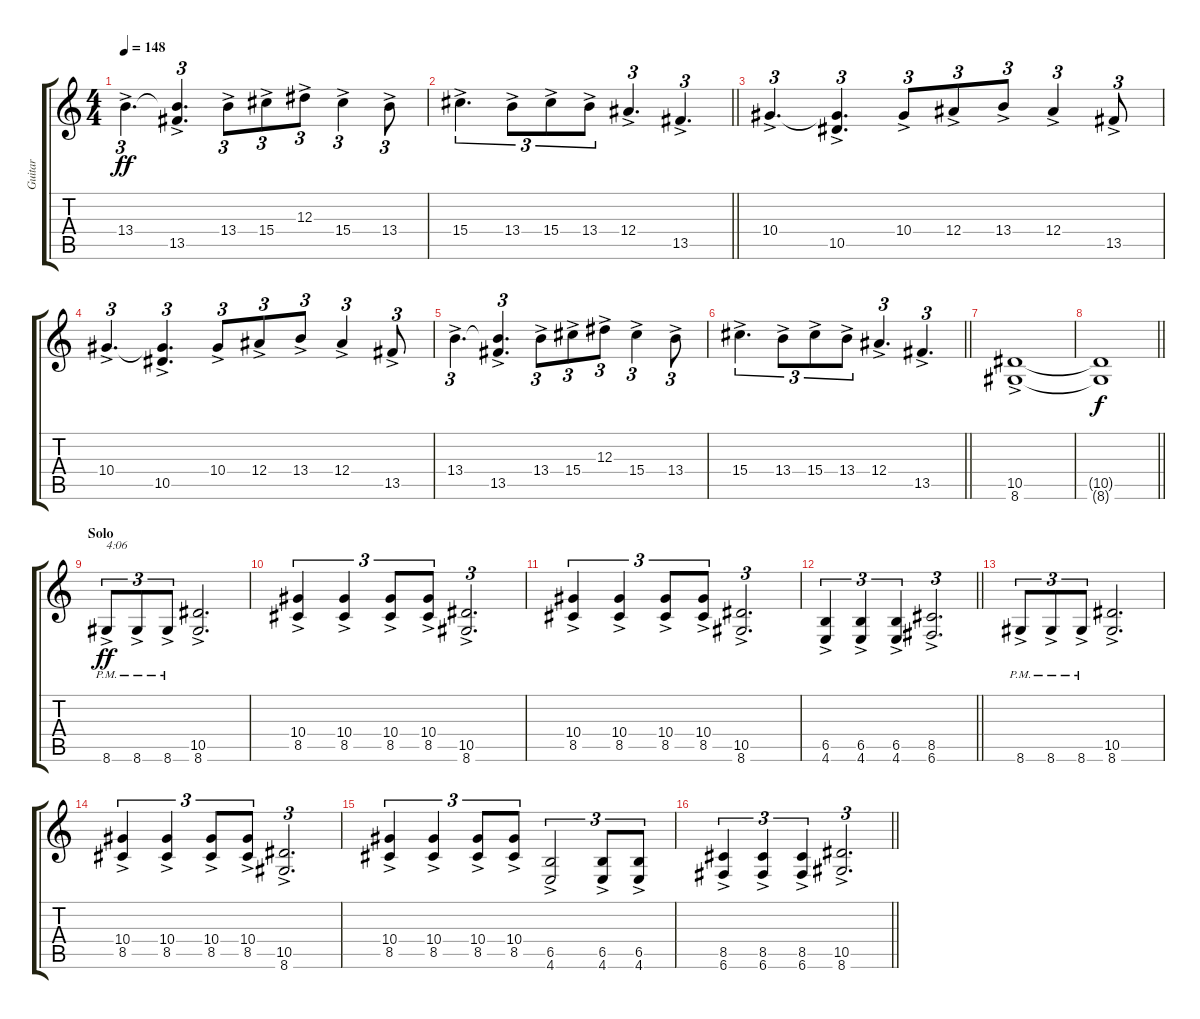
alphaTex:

\track ("Guitar" "Guitar") {instrument distortionguitar}
\staff {score tabs}
\tuning (C4 G3 Eb3 Bb2 F2 C2) {hide}
\ts (4 4)
\tempo 148
\clef g2
\ks c
13.4{ac}.4{d tu (3 2) dy ff} (13.4{t} 13.5{ac}).4{d tu (3 2)} 13.4{ac}.8{tu (3 2)} 15.4{ac}.8{tu (3 2)} 12.3{ac}.8{tu (3 2)} 15.4{ac}.4{tu (3 2)} 13.4{ac}.8{tu (3 2)} |
\barLineRight lightlight
15.4{ac}.4{d tu (3 2)} 13.4{ac}.8{tu (3 2)} 15.4{ac}.8{tu (3 2)} 13.4{ac}.8{tu (3 2)} 12.4{ac}.4{d tu (3 2)} 13.5{ac}.4{d tu (3 2)} |
\section ("" "")
10.4{ac}.4{d tu (3 2)} (10.4{t} 10.5{ac}).4{d tu (3 2)} 10.4{ac}.8{tu (3 2)} 12.4{ac}.8{tu (3 2)} 13.4{ac}.8{tu (3 2)} 12.4{ac}.4{tu (3 2)} 13.5{ac}.8{tu (3 2)} |
10.4{ac}.4{d tu (3 2)} (10.4{t} 10.5{ac}).4{d tu (3 2)} 10.4{ac}.8{tu (3 2)} 12.4{ac}.8{tu (3 2)} 13.4{ac}.8{tu (3 2)} 12.4{ac}.4{tu (3 2)} 13.5{ac}.8{tu (3 2)} |
13.4{ac}.4{d tu (3 2)} (13.4{t} 13.5{ac}).4{d tu (3 2)} 13.4{ac}.8{tu (3 2)} 15.4{ac}.8{tu (3 2)} 12.3{ac}.8{tu (3 2)} 15.4{ac}.4{tu (3 2)} 13.4{ac}.8{tu (3 2)} |
\barLineRight lightlight
15.4{ac}.4{d tu (3 2)} 13.4{ac}.8{tu (3 2)} 15.4{ac}.8{tu (3 2)} 13.4{ac}.8{tu (3 2)} 12.4{ac}.4{d tu (3 2)} 13.5{ac}.4{d tu (3 2)} |
\section ("" "")
(10.5{ac} 8.6{ac}).1 |
\barLineRight lightlight
(10.5{t} 8.6{t}).1{dy f} |
\section ("" "Solo")
8.6{ac pm}.8{tu (3 2) txt "4:06" dy ff} 8.6{ac pm}.8{tu (3 2)} 8.6{ac pm}.8{tu (3 2)} (10.5{ac} 8.6{ac}).2{d} |
(10.4{ac} 8.5{ac}).4{tu (3 2)} (10.4{ac} 8.5{ac}).4{tu (3 2)} (10.4{ac} 8.5{ac}).8{tu (3 2)} (10.4{ac} 8.5{ac}).8{tu (3 2)} (10.5{ac} 8.6{ac}).2{d tu (3 2)} |
(10.4{ac} 8.5{ac}).4{tu (3 2)} (10.4{ac} 8.5{ac}).4{tu (3 2)} (10.4{ac} 8.5{ac}).8{tu (3 2)} (10.4{ac} 8.5{ac}).8{tu (3 2)} (10.5{ac} 8.6{ac}).2{d tu (3 2)} |
\barLineRight lightlight
(6.5{ac} 4.6{ac}).4{tu (3 2)} (6.5{ac} 4.6{ac}).4{tu (3 2)} (6.5{ac} 4.6{ac}).4{tu (3 2)} (8.5{ac} 6.6{ac}).2{d tu (3 2)} |
\section ("" "")
8.6{ac pm}.8{tu (3 2)} 8.6{ac pm}.8{tu (3 2)} 8.6{ac pm}.8{tu (3 2)} (10.5{ac} 8.6{ac}).2{d} |
(10.4{ac} 8.5{ac}).4{tu (3 2)} (10.4{ac} 8.5{ac}).4{tu (3 2)} (10.4{ac} 8.5{ac}).8{tu (3 2)} (10.4{ac} 8.5{ac}).8{tu (3 2)} (10.5{ac} 8.6{ac}).2{d tu (3 2)} |
(10.4{ac} 8.5{ac}).4{tu (3 2)} (10.4{ac} 8.5{ac}).4{tu (3 2)} (10.4{ac} 8.5{ac}).8{tu (3 2)} (10.4{ac} 8.5{ac}).8{tu (3 2)} (6.5 4.6{ac}).2{tu (3 2)} (6.5{ac} 4.6{ac}).8{tu (3 2)} (6.5{ac} 4.6{ac}).8{tu (3 2)} |
\barLineRight lightlight
(8.5{ac} 6.6{ac}).4{tu (3 2)} (8.5{ac} 6.6{ac}).4{tu (3 2)} (8.5{ac} 6.6{ac}).4{tu (3 2)} (10.5{ac} 8.6{ac}).2{d tu (3 2)}
